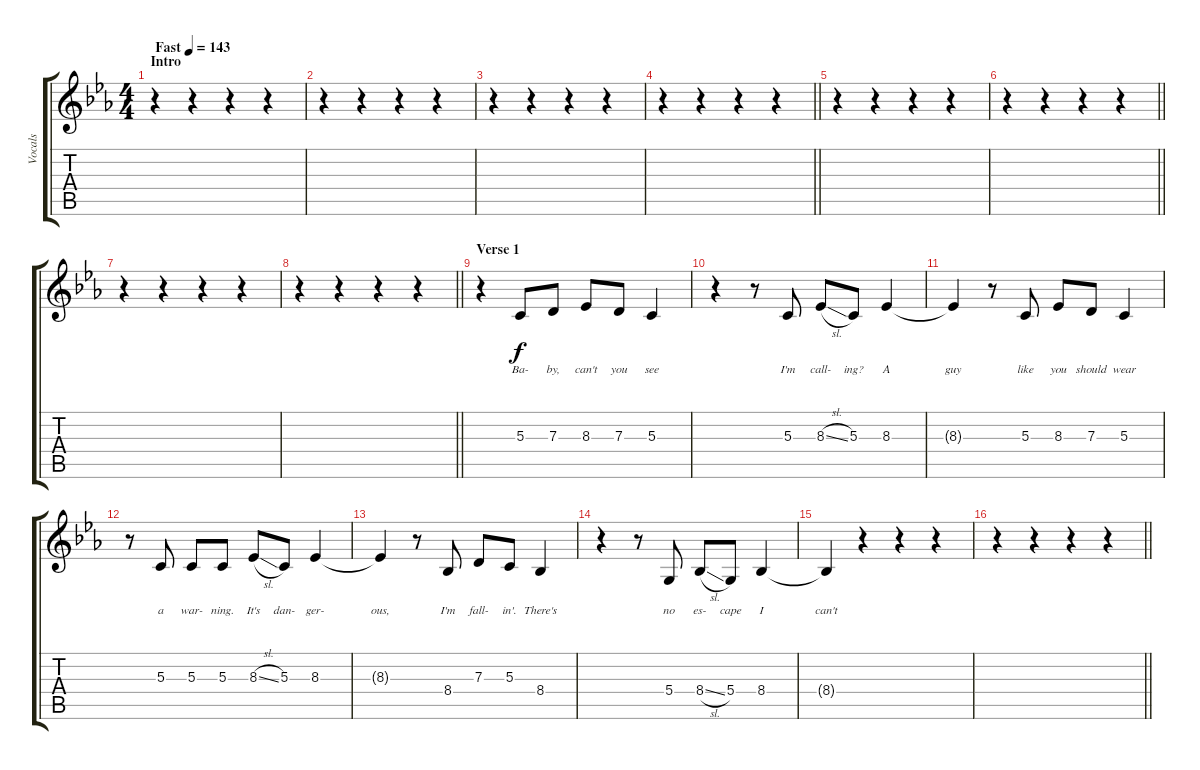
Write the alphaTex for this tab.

\track ("Vocals" "Vocals") {instrument lead6voice}
\staff {score tabs}
\tuning (E4 B3 G3 D3 A2 E2) {hide}
\ts (4 4)
\section ("" "Intro")
\tempo (143 "Fast")
\clef g2
\ks cminor
r.4{dy f instrument lead6voice} r.4 r.4 r.4 |
r.4 r.4 r.4 r.4 |
r.4 r.4 r.4 r.4 |
\barLineRight lightlight
r.4 r.4 r.4 r.4 |
r.4 r.4 r.4 r.4 |
\barLineRight lightlight
r.4 r.4 r.4 r.4 |
r.4 r.4 r.4 r.4 |
\barLineRight lightlight
r.4 r.4 r.4 r.4 |
\section ("" "Verse 1")
r.4 5.3.8{lyrics (0 "Ba-") lyrics (1 "") lyrics (2 "") lyrics (3 "") lyrics (4 "")} 7.3.8{lyrics (0 "by,") lyrics (1 "") lyrics (2 "") lyrics (3 "") lyrics (4 "")} 8.3.8{lyrics (0 "can't") lyrics (1 "") lyrics (2 "") lyrics (3 "") lyrics (4 "")} 7.3.8{lyrics (0 "you") lyrics (1 "") lyrics (2 "") lyrics (3 "") lyrics (4 "")} 5.3.4{lyrics (0 "see") lyrics (1 "") lyrics (2 "") lyrics (3 "") lyrics (4 "")} |
r.4 r.8 5.3.8{lyrics (0 "I'm") lyrics (1 "") lyrics (2 "") lyrics (3 "") lyrics (4 "")} 8.3{sl}.8{lyrics (0 "call-") lyrics (1 "") lyrics (2 "") lyrics (3 "") lyrics (4 "")} 5.3.8{lyrics (0 "ing?") lyrics (1 "") lyrics (2 "") lyrics (3 "") lyrics (4 "")} 8.3.4{lyrics (0 "A") lyrics (1 "") lyrics (2 "") lyrics (3 "") lyrics (4 "")} |
8.3{t}.4{lyrics (0 "guy") lyrics (1 "") lyrics (2 "") lyrics (3 "") lyrics (4 "")} r.8 5.3.8{lyrics (0 "like") lyrics (1 "") lyrics (2 "") lyrics (3 "") lyrics (4 "")} 8.3.8{lyrics (0 "you") lyrics (1 "") lyrics (2 "") lyrics (3 "") lyrics (4 "")} 7.3.8{lyrics (0 "should") lyrics (1 "") lyrics (2 "") lyrics (3 "") lyrics (4 "")} 5.3.4{lyrics (0 "wear") lyrics (1 "") lyrics (2 "") lyrics (3 "") lyrics (4 "")} |
r.8 5.3.8{lyrics (0 "a") lyrics (1 "") lyrics (2 "") lyrics (3 "") lyrics (4 "")} 5.3.8{lyrics (0 "war-") lyrics (1 "") lyrics (2 "") lyrics (3 "") lyrics (4 "")} 5.3.8{lyrics (0 "ning.") lyrics (1 "") lyrics (2 "") lyrics (3 "") lyrics (4 "")} 8.3{sl}.8{lyrics (0 "It's") lyrics (1 "") lyrics (2 "") lyrics (3 "") lyrics (4 "")} 5.3.8{lyrics (0 "dan-") lyrics (1 "") lyrics (2 "") lyrics (3 "") lyrics (4 "")} 8.3.4{lyrics (0 "ger-") lyrics (1 "") lyrics (2 "") lyrics (3 "") lyrics (4 "")} |
8.3{t}.4{lyrics (0 "ous,") lyrics (1 "") lyrics (2 "") lyrics (3 "") lyrics (4 "")} r.8 8.4.8{lyrics (0 "I'm") lyrics (1 "") lyrics (2 "") lyrics (3 "") lyrics (4 "")} 7.3.8{lyrics (0 "fall-") lyrics (1 "") lyrics (2 "") lyrics (3 "") lyrics (4 "")} 5.3.8{lyrics (0 "in'.") lyrics (1 "") lyrics (2 "") lyrics (3 "") lyrics (4 "")} 8.4.4{lyrics (0 "There's") lyrics (1 "") lyrics (2 "") lyrics (3 "") lyrics (4 "")} |
r.4 r.8 5.4.8{lyrics (0 "no") lyrics (1 "") lyrics (2 "") lyrics (3 "") lyrics (4 "")} 8.4{sl}.8{lyrics (0 "es-") lyrics (1 "") lyrics (2 "") lyrics (3 "") lyrics (4 "")} 5.4.8{lyrics (0 "cape") lyrics (1 "") lyrics (2 "") lyrics (3 "") lyrics (4 "")} 8.4.4{lyrics (0 "I") lyrics (1 "") lyrics (2 "") lyrics (3 "") lyrics (4 "")} |
8.4{t}.4{lyrics (0 "can't") lyrics (1 "") lyrics (2 "") lyrics (3 "") lyrics (4 "")} r.4 r.4 r.4 |
\barLineRight lightlight
r.4 r.4 r.4 r.4
